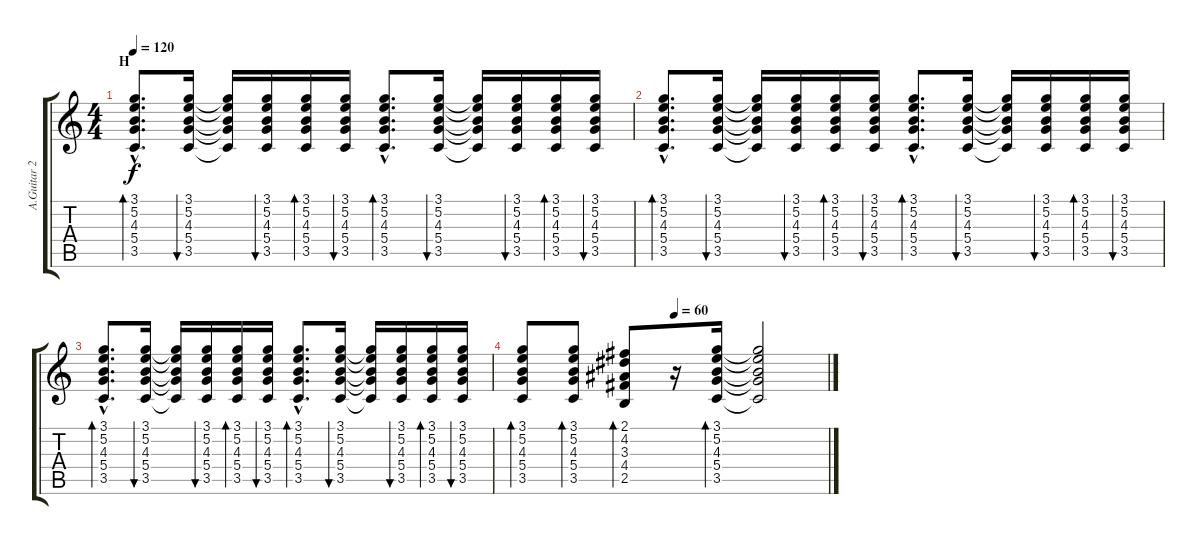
\track ("A.Guitar 2" "A.Guitar 2") {instrument acousticguitarsteel}
\staff {score tabs}
\tuning (E4 B3 G3 D3 A2 E2) {hide}
\ts (4 4)
\section ("" "H")
\tempo 120
\clef g2
\ks c
(3.1{hac} 5.2{hac} 4.3{hac} 5.4{hac} 3.5{hac}).8{d bd 30 dy f} (3.1 5.2 4.3 5.4 3.5).16{bu 30} (3.1{t} 5.2{t} 4.3{t} 5.4{t} 3.5{t}).16 (3.1 5.2 4.3 5.4 3.5).16{bu 30} (3.1 5.2 4.3 5.4 3.5).16{bd 30} (3.1 5.2 4.3 5.4 3.5).16{bu 30} (3.1{hac} 5.2{hac} 4.3{hac} 5.4{hac} 3.5{hac}).8{d bd 30} (3.1 5.2 4.3 5.4 3.5).16{bu 30} (3.1{t} 5.2{t} 4.3{t} 5.4{t} 3.5{t}).16 (3.1 5.2 4.3 5.4 3.5).16{bu 30} (3.1 5.2 4.3 5.4 3.5).16{bd 30} (3.1 5.2 4.3 5.4 3.5).16{bu 30} |
(3.1{hac} 5.2{hac} 4.3{hac} 5.4{hac} 3.5{hac}).8{d bd 30} (3.1 5.2 4.3 5.4 3.5).16{bu 30} (3.1{t} 5.2{t} 4.3{t} 5.4{t} 3.5{t}).16 (3.1 5.2 4.3 5.4 3.5).16{bu 30} (3.1 5.2 4.3 5.4 3.5).16{bd 30} (3.1 5.2 4.3 5.4 3.5).16{bu 30} (3.1{hac} 5.2{hac} 4.3{hac} 5.4{hac} 3.5{hac}).8{d bd 30} (3.1 5.2 4.3 5.4 3.5).16{bu 30} (3.1{t} 5.2{t} 4.3{t} 5.4{t} 3.5{t}).16 (3.1 5.2 4.3 5.4 3.5).16{bu 30} (3.1 5.2 4.3 5.4 3.5).16{bd 30} (3.1 5.2 4.3 5.4 3.5).16{bu 30} |
(3.1{hac} 5.2{hac} 4.3{hac} 5.4{hac} 3.5{hac}).8{d bd 30} (3.1 5.2 4.3 5.4 3.5).16{bu 30} (3.1{t} 5.2{t} 4.3{t} 5.4{t} 3.5{t}).16 (3.1 5.2 4.3 5.4 3.5).16{bu 30} (3.1 5.2 4.3 5.4 3.5).16{bd 30} (3.1 5.2 4.3 5.4 3.5).16{bu 30} (3.1{hac} 5.2{hac} 4.3{hac} 5.4{hac} 3.5{hac}).8{d bd 30} (3.1 5.2 4.3 5.4 3.5).16{bu 30} (3.1{t} 5.2{t} 4.3{t} 5.4{t} 3.5{t}).16 (3.1 5.2 4.3 5.4 3.5).16{bu 30} (3.1 5.2 4.3 5.4 3.5).16{bd 30} (3.1 5.2 4.3 5.4 3.5).16{bu 30} |
\tempo (60 0.5)
(3.1 5.2 4.3 5.4 3.5).8{bd 30} (3.1 5.2 4.3 5.4 3.5).8{bd 30} (2.1 4.2 3.3 4.4 2.5).8{bd 30} r.16 (3.1 5.2 4.3 5.4 3.5).16{bd 30} (3.1{t} 5.2{t} 4.3{t} 5.4{t} 3.5{t}).2
